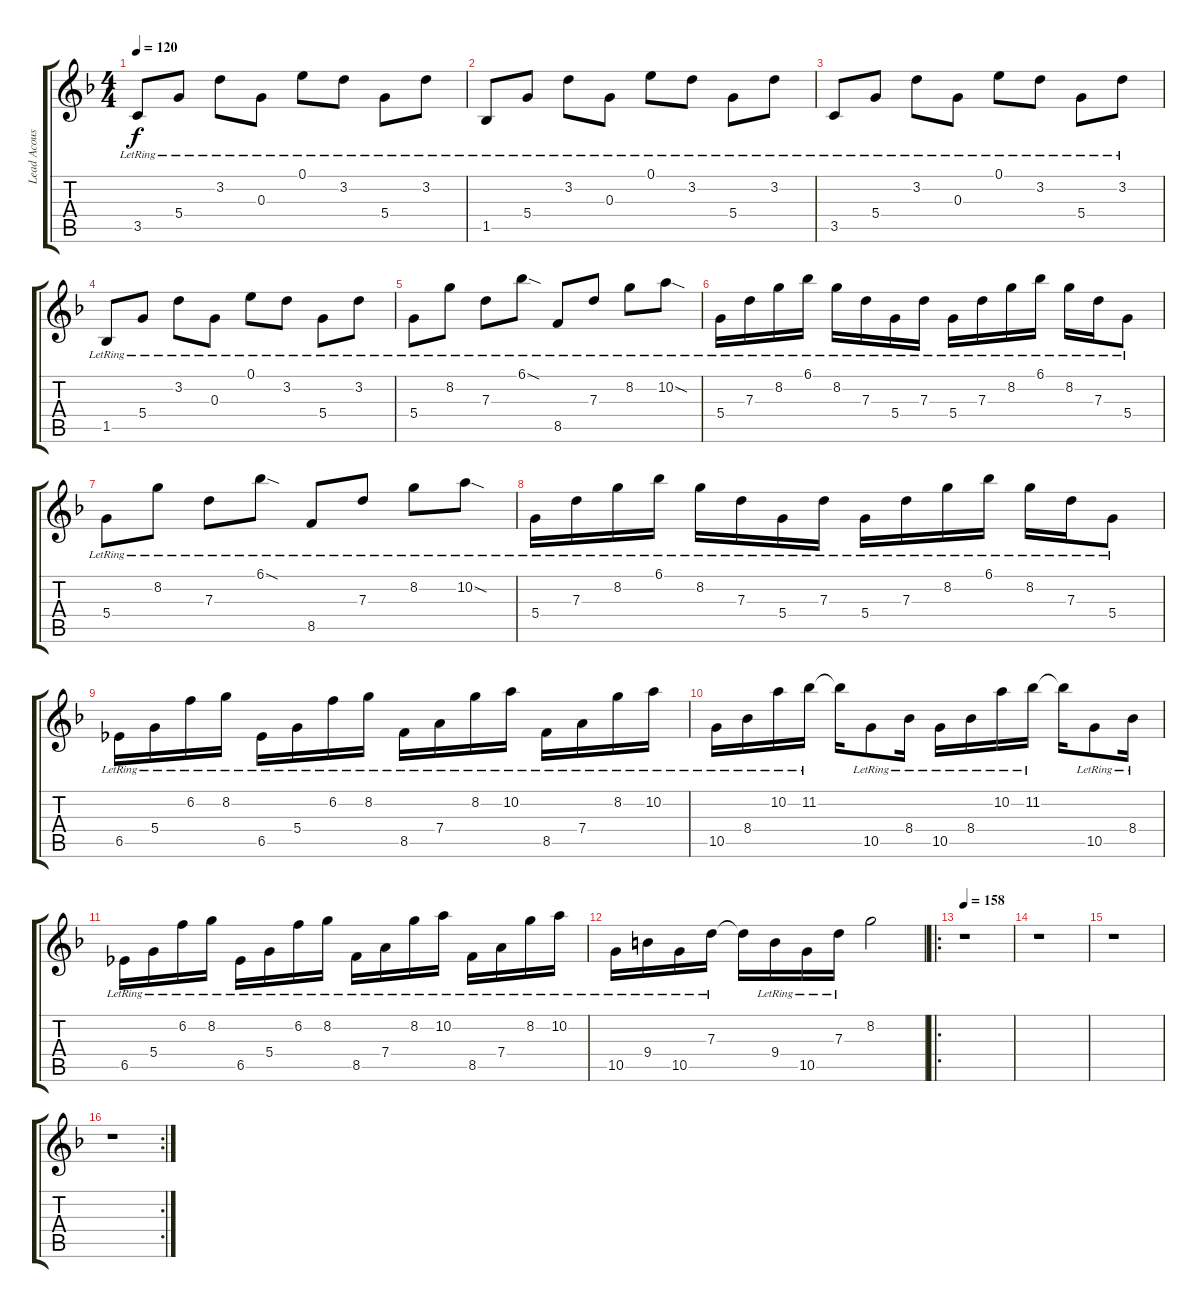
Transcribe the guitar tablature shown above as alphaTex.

\track ("Lead Acoustic" "Lead Acous") {instrument acousticguitarsteel}
\staff {score tabs}
\tuning (E4 B3 G3 D3 A2 D2) {hide}
\ts (4 4)
\tempo 120
\clef g2
\ks f
3.5{lr}.8{dy f} 5.4{lr}.8 3.2{lr}.8 0.3{lr}.8 0.1{lr}.8 3.2{lr}.8 5.4{lr}.8 3.2{lr}.8 |
1.5{lr}.8 5.4{lr}.8 3.2{lr}.8 0.3{lr}.8 0.1{lr}.8 3.2{lr}.8 5.4{lr}.8 3.2{lr}.8 |
3.5{lr}.8 5.4{lr}.8 3.2{lr}.8 0.3{lr}.8 0.1{lr}.8 3.2{lr}.8 5.4{lr}.8 3.2{lr}.8 |
1.5{lr}.8 5.4{lr}.8 3.2{lr}.8 0.3{lr}.8 0.1{lr}.8 3.2{lr}.8 5.4{lr}.8 3.2{lr}.8 |
5.4{lr}.8 8.2{lr}.8 7.3{lr}.8 6.1{sod lr}.8 8.5{lr}.8 7.3{lr}.8 8.2{lr}.8 10.2{sod lr}.8 |
5.4{lr}.16 7.3{lr}.16 8.2{lr}.16 6.1{lr}.16 8.2{lr}.16 7.3{lr}.16 5.4{lr}.16 7.3{lr}.16 5.4{lr}.16 7.3{lr}.16 8.2{lr}.16 6.1{lr}.16 8.2{lr}.16 7.3{lr}.16 5.4{lr}.8 |
5.4{lr}.8 8.2{lr}.8 7.3{lr}.8 6.1{sod lr}.8 8.5{lr}.8 7.3{lr}.8 8.2{lr}.8 10.2{sod lr}.8 |
5.4{lr}.16 7.3{lr}.16 8.2{lr}.16 6.1{lr}.16 8.2{lr}.16 7.3{lr}.16 5.4{lr}.16 7.3{lr}.16 5.4{lr}.16 7.3{lr}.16 8.2{lr}.16 6.1{lr}.16 8.2{lr}.16 7.3{lr}.16 5.4{lr}.8 |
6.5{lr}.16 5.4{lr}.16 6.2{lr}.16 8.2{lr}.16 6.5{lr}.16 5.4{lr}.16 6.2{lr}.16 8.2{lr}.16 8.5{lr}.16 7.4{lr}.16 8.2{lr}.16 10.2{lr}.16 8.5{lr}.16 7.4{lr}.16 8.2{lr}.16 10.2{lr}.16 |
10.5{lr}.16 8.4{lr}.16 10.2{lr}.16 11.2{lr}.16 11.2{t}.16 10.5{lr}.8 8.4{lr}.16 10.5{lr}.16 8.4{lr}.16 10.2{lr}.16 11.2{lr}.16 11.2{t}.16 10.5{lr}.8 8.4{lr}.16 |
6.5{lr}.16 5.4{lr}.16 6.2{lr}.16 8.2{lr}.16 6.5{lr}.16 5.4{lr}.16 6.2{lr}.16 8.2{lr}.16 8.5{lr}.16 7.4{lr}.16 8.2{lr}.16 10.2{lr}.16 8.5{lr}.16 7.4{lr}.16 8.2{lr}.16 10.2{lr}.16 |
10.5{lr}.16 9.4{lr}.16 10.5{lr}.16 7.3{lr}.16 7.3{t}.16 9.4{lr}.16 10.5{lr}.16 7.3{lr}.16 8.2.2 |
\ro
\tempo 158
r.1 |
r.1 |
r.1 |
\rc 2
r.1
